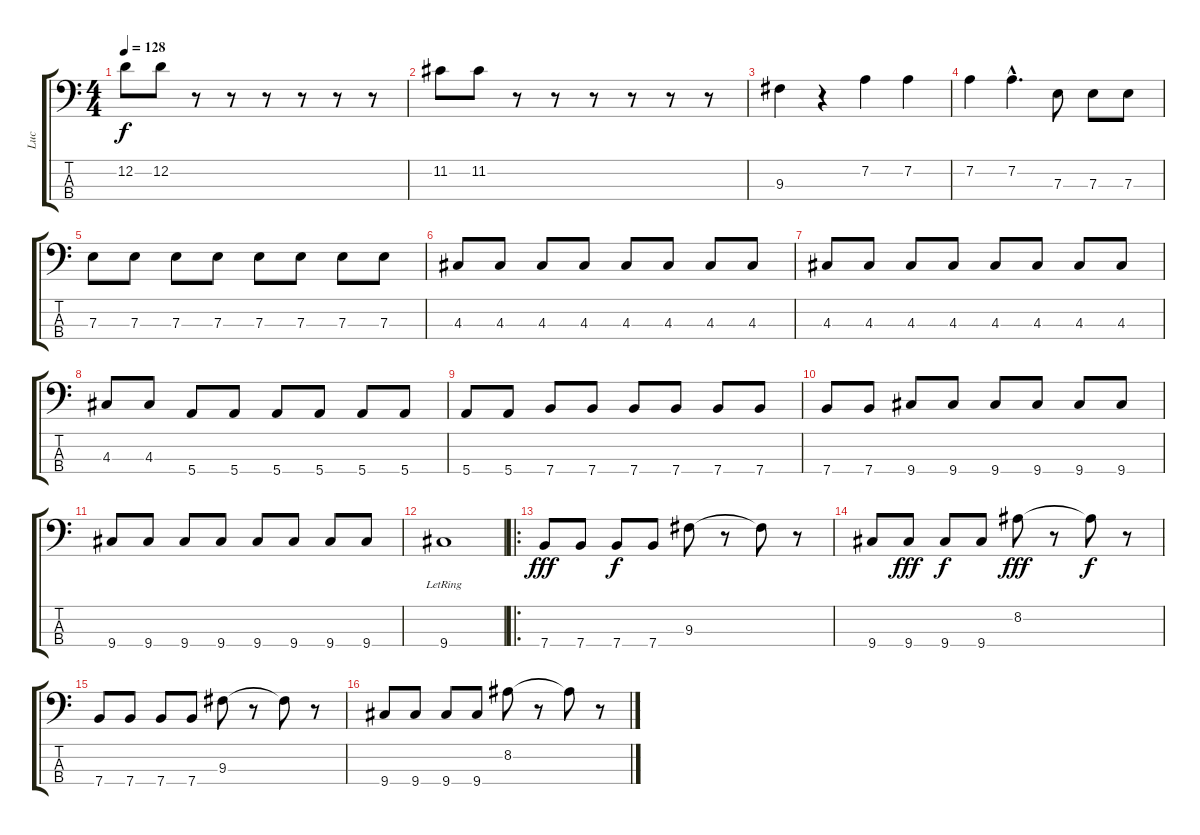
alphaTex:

\track ("Luc" "Luc") {instrument electricbassfinger}
\staff {score tabs}
\tuning (G2 D2 A1 E1) {hide}
\ts (4 4)
\tempo 128
\clef f4
\ks c
12.2.8{dy f} 12.2.8 r.8 r.8 r.8 r.8 r.8 r.8 |
11.2.8 11.2.8 r.8 r.8 r.8 r.8 r.8 r.8 |
9.3.4 r.4 7.2.4 7.2.4 |
7.2.4 7.2{hac}.4{d} 7.3.8 7.3.8 7.3.8 |
7.3.8 7.3.8 7.3.8 7.3.8 7.3.8 7.3.8 7.3.8 7.3.8 |
4.3.8 4.3.8 4.3.8 4.3.8 4.3.8 4.3.8 4.3.8 4.3.8 |
4.3.8 4.3.8 4.3.8 4.3.8 4.3.8 4.3.8 4.3.8 4.3.8 |
4.3.8 4.3.8 5.4.8 5.4.8 5.4.8 5.4.8 5.4.8 5.4.8 |
5.4.8 5.4.8 7.4.8 7.4.8 7.4.8 7.4.8 7.4.8 7.4.8 |
7.4.8 7.4.8 9.4.8 9.4.8 9.4.8 9.4.8 9.4.8 9.4.8 |
9.4.8 9.4.8 9.4.8 9.4.8 9.4.8 9.4.8 9.4.8 9.4.8 |
9.4{lr}.1 |
\ro
7.4.8{dy fff} 7.4.8 7.4.8{dy f} 7.4.8 9.3.8 r.8 9.3{t}.8 r.8 |
9.4.8 9.4.8{dy fff} 9.4.8{dy f} 9.4.8 8.2.8{dy fff} r.8 8.2{t}.8{dy f} r.8 |
7.4.8 7.4.8 7.4.8 7.4.8 9.3.8 r.8 9.3{t}.8 r.8 |
9.4.8 9.4.8 9.4.8 9.4.8 8.2.8 r.8 8.2{t}.8 r.8
